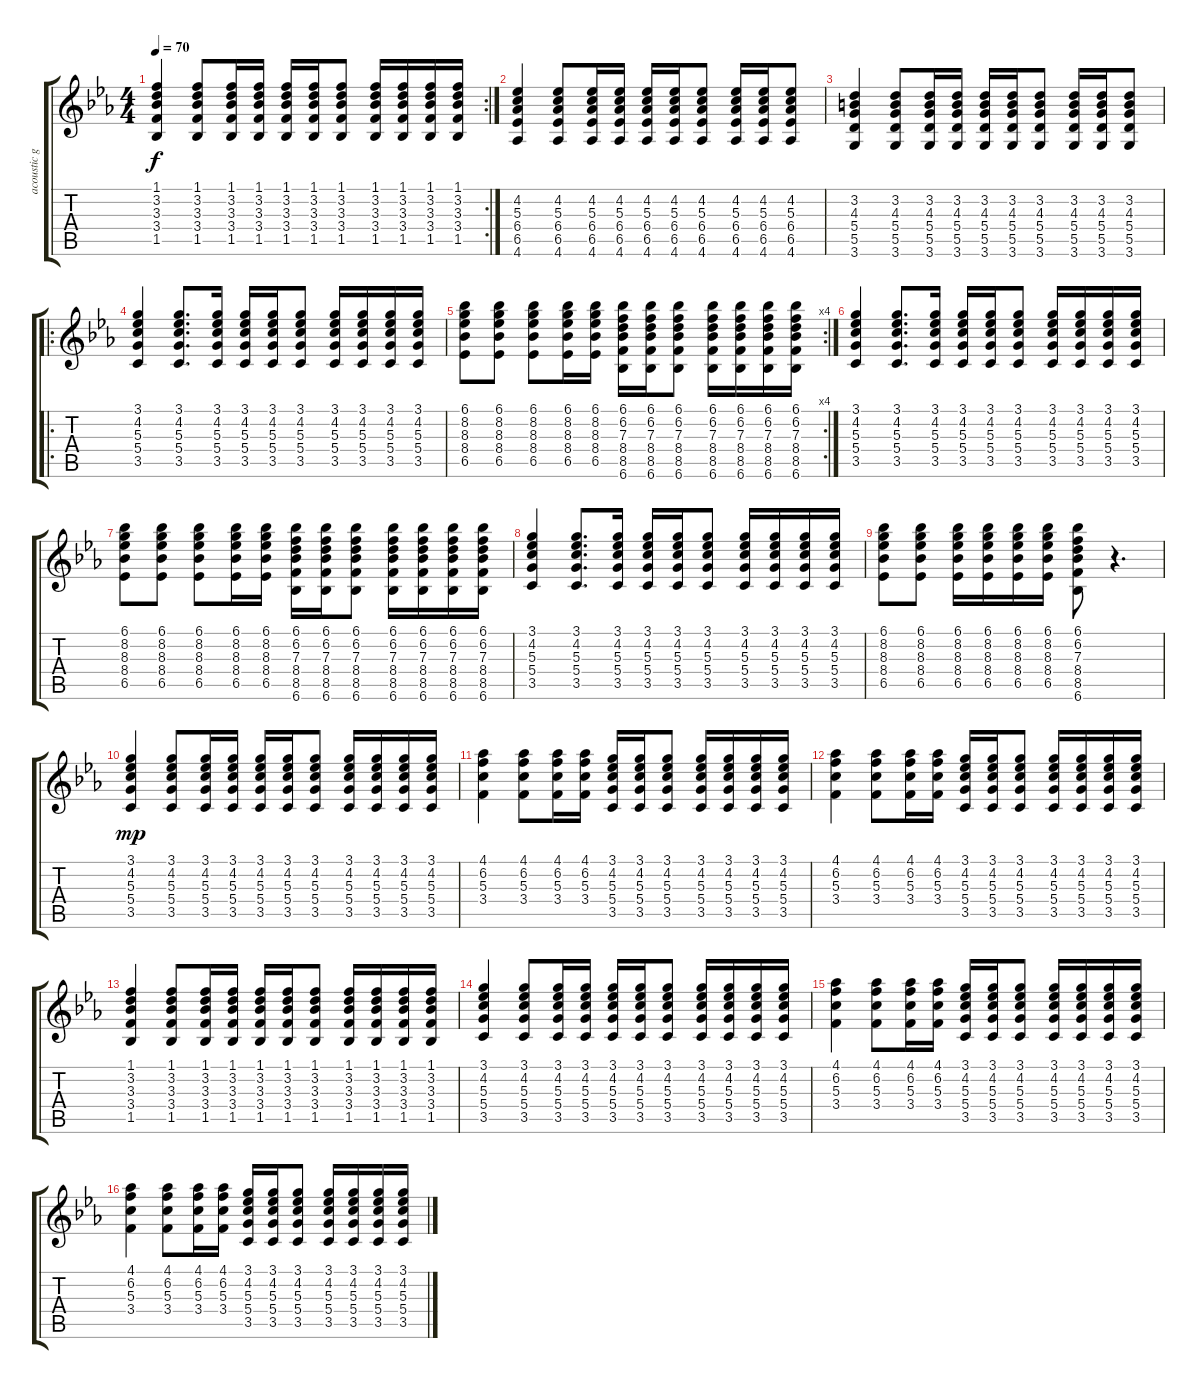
\track ("acoustic gtr" "acoustic g") {instrument acousticguitarnylon}
\staff {score tabs}
\tuning (E4 B3 G3 D3 A2 E2) {hide}
\rc 2
\ts (4 4)
\tempo 70
\clef g2
\ks eb
(1.1 3.2 3.3 3.4 1.5).4{dy f} (1.1 3.2 3.3 3.4 1.5).8 (1.1 3.2 3.3 3.4 1.5).16 (1.1 3.2 3.3 3.4 1.5).16 (1.1 3.2 3.3 3.4 1.5).16 (1.1 3.2 3.3 3.4 1.5).16 (1.1 3.2 3.3 3.4 1.5).8 (1.1 3.2 3.3 3.4 1.5).16 (1.1 3.2 3.3 3.4 1.5).16 (1.1 3.2 3.3 3.4 1.5).16 (1.1 3.2 3.3 3.4 1.5).16 |
(4.2 5.3 6.4 6.5 4.6).4 (4.2 5.3 6.4 6.5 4.6).8 (4.2 5.3 6.4 6.5 4.6).16 (4.2 5.3 6.4 6.5 4.6).16 (4.2 5.3 6.4 6.5 4.6).16 (4.2 5.3 6.4 6.5 4.6).16 (4.2 5.3 6.4 6.5 4.6).8 (4.2 5.3 6.4 6.5 4.6).16 (4.2 5.3 6.4 6.5 4.6).16 (4.2 5.3 6.4 6.5 4.6).8 |
(3.2 4.3 5.4 5.5 3.6).4 (3.2 4.3 5.4 5.5 3.6).8 (3.2 4.3 5.4 5.5 3.6).16 (3.2 4.3 5.4 5.5 3.6).16 (3.2 4.3 5.4 5.5 3.6).16 (3.2 4.3 5.4 5.5 3.6).16 (3.2 4.3 5.4 5.5 3.6).8 (3.2 4.3 5.4 5.5 3.6).16 (3.2 4.3 5.4 5.5 3.6).16 (3.2 4.3 5.4 5.5 3.6).8 |
\ro
(3.1 4.2 5.3 5.4 3.5).4 (3.1 4.2 5.3 5.4 3.5).8{d} (3.1 4.2 5.3 5.4 3.5).16 (3.1 4.2 5.3 5.4 3.5).16 (3.1 4.2 5.3 5.4 3.5).16 (3.1 4.2 5.3 5.4 3.5).8 (3.1 4.2 5.3 5.4 3.5).16 (3.1 4.2 5.3 5.4 3.5).16 (3.1 4.2 5.3 5.4 3.5).16 (3.1 4.2 5.3 5.4 3.5).16 |
\rc 4
(6.1 8.2 8.3 8.4 6.5).8 (6.1 8.2 8.3 8.4 6.5).8 (6.1 8.2 8.3 8.4 6.5).8 (6.1 8.2 8.3 8.4 6.5).16 (6.1 8.2 8.3 8.4 6.5).16 (6.1 6.2 7.3 8.4 8.5 6.6).16 (6.1 6.2 7.3 8.4 8.5 6.6).16 (6.1 6.2 7.3 8.4 8.5 6.6).8 (6.1 6.2 7.3 8.4 8.5 6.6).16 (6.1 6.2 7.3 8.4 8.5 6.6).16 (6.1 6.2 7.3 8.4 8.5 6.6).16 (6.1 6.2 7.3 8.4 8.5 6.6).16 |
(3.1 4.2 5.3 5.4 3.5).4 (3.1 4.2 5.3 5.4 3.5).8{d} (3.1 4.2 5.3 5.4 3.5).16 (3.1 4.2 5.3 5.4 3.5).16 (3.1 4.2 5.3 5.4 3.5).16 (3.1 4.2 5.3 5.4 3.5).8 (3.1 4.2 5.3 5.4 3.5).16 (3.1 4.2 5.3 5.4 3.5).16 (3.1 4.2 5.3 5.4 3.5).16 (3.1 4.2 5.3 5.4 3.5).16 |
(6.1 8.2 8.3 8.4 6.5).8 (6.1 8.2 8.3 8.4 6.5).8 (6.1 8.2 8.3 8.4 6.5).8 (6.1 8.2 8.3 8.4 6.5).16 (6.1 8.2 8.3 8.4 6.5).16 (6.1 6.2 7.3 8.4 8.5 6.6).16 (6.1 6.2 7.3 8.4 8.5 6.6).16 (6.1 6.2 7.3 8.4 8.5 6.6).8 (6.1 6.2 7.3 8.4 8.5 6.6).16 (6.1 6.2 7.3 8.4 8.5 6.6).16 (6.1 6.2 7.3 8.4 8.5 6.6).16 (6.1 6.2 7.3 8.4 8.5 6.6).16 |
(3.1 4.2 5.3 5.4 3.5).4 (3.1 4.2 5.3 5.4 3.5).8{d} (3.1 4.2 5.3 5.4 3.5).16 (3.1 4.2 5.3 5.4 3.5).16 (3.1 4.2 5.3 5.4 3.5).16 (3.1 4.2 5.3 5.4 3.5).8 (3.1 4.2 5.3 5.4 3.5).16 (3.1 4.2 5.3 5.4 3.5).16 (3.1 4.2 5.3 5.4 3.5).16 (3.1 4.2 5.3 5.4 3.5).16 |
(6.1 8.2 8.3 8.4 6.5).8 (6.1 8.2 8.3 8.4 6.5).8 (6.1 8.2 8.3 8.4 6.5).16 (6.1 8.2 8.3 8.4 6.5).16 (6.1 8.2 8.3 8.4 6.5).16 (6.1 8.2 8.3 8.4 6.5).16 (6.1 6.2 7.3 8.4 8.5 6.6).8 r.4{d} |
(3.1 4.2 5.3 5.4 3.5).4{dy mp} (3.1 4.2 5.3 5.4 3.5).8 (3.1 4.2 5.3 5.4 3.5).16 (3.1 4.2 5.3 5.4 3.5).16 (3.1 4.2 5.3 5.4 3.5).16 (3.1 4.2 5.3 5.4 3.5).16 (3.1 4.2 5.3 5.4 3.5).8 (3.1 4.2 5.3 5.4 3.5).16 (3.1 4.2 5.3 5.4 3.5).16 (3.1 4.2 5.3 5.4 3.5).16 (3.1 4.2 5.3 5.4 3.5).16 |
(4.1 6.2 5.3 3.4).4 (4.1 6.2 5.3 3.4).8 (4.1 6.2 5.3 3.4).16 (4.1 6.2 5.3 3.4).16 (3.1 4.2 5.3 5.4 3.5).16 (3.1 4.2 5.3 5.4 3.5).16 (3.1 4.2 5.3 5.4 3.5).8 (3.1 4.2 5.3 5.4 3.5).16 (3.1 4.2 5.3 5.4 3.5).16 (3.1 4.2 5.3 5.4 3.5).16 (3.1 4.2 5.3 5.4 3.5).16 |
(4.1 6.2 5.3 3.4).4 (4.1 6.2 5.3 3.4).8 (4.1 6.2 5.3 3.4).16 (4.1 6.2 5.3 3.4).16 (3.1 4.2 5.3 5.4 3.5).16 (3.1 4.2 5.3 5.4 3.5).16 (3.1 4.2 5.3 5.4 3.5).8 (3.1 4.2 5.3 5.4 3.5).16 (3.1 4.2 5.3 5.4 3.5).16 (3.1 4.2 5.3 5.4 3.5).16 (3.1 4.2 5.3 5.4 3.5).16 |
(1.1 3.2 3.3 3.4 1.5).4 (1.1 3.2 3.3 3.4 1.5).8 (1.1 3.2 3.3 3.4 1.5).16 (1.1 3.2 3.3 3.4 1.5).16 (1.1 3.2 3.3 3.4 1.5).16 (1.1 3.2 3.3 3.4 1.5).16 (1.1 3.2 3.3 3.4 1.5).8 (1.1 3.2 3.3 3.4 1.5).16 (1.1 3.2 3.3 3.4 1.5).16 (1.1 3.2 3.3 3.4 1.5).16 (1.1 3.2 3.3 3.4 1.5).16 |
(3.1 4.2 5.3 5.4 3.5).4 (3.1 4.2 5.3 5.4 3.5).8 (3.1 4.2 5.3 5.4 3.5).16 (3.1 4.2 5.3 5.4 3.5).16 (3.1 4.2 5.3 5.4 3.5).16 (3.1 4.2 5.3 5.4 3.5).16 (3.1 4.2 5.3 5.4 3.5).8 (3.1 4.2 5.3 5.4 3.5).16 (3.1 4.2 5.3 5.4 3.5).16 (3.1 4.2 5.3 5.4 3.5).16 (3.1 4.2 5.3 5.4 3.5).16 |
(4.1 6.2 5.3 3.4).4 (4.1 6.2 5.3 3.4).8 (4.1 6.2 5.3 3.4).16 (4.1 6.2 5.3 3.4).16 (3.1 4.2 5.3 5.4 3.5).16 (3.1 4.2 5.3 5.4 3.5).16 (3.1 4.2 5.3 5.4 3.5).8 (3.1 4.2 5.3 5.4 3.5).16 (3.1 4.2 5.3 5.4 3.5).16 (3.1 4.2 5.3 5.4 3.5).16 (3.1 4.2 5.3 5.4 3.5).16 |
(4.1 6.2 5.3 3.4).4 (4.1 6.2 5.3 3.4).8 (4.1 6.2 5.3 3.4).16 (4.1 6.2 5.3 3.4).16 (3.1 4.2 5.3 5.4 3.5).16 (3.1 4.2 5.3 5.4 3.5).16 (3.1 4.2 5.3 5.4 3.5).8 (3.1 4.2 5.3 5.4 3.5).16 (3.1 4.2 5.3 5.4 3.5).16 (3.1 4.2 5.3 5.4 3.5).16 (3.1 4.2 5.3 5.4 3.5).16
